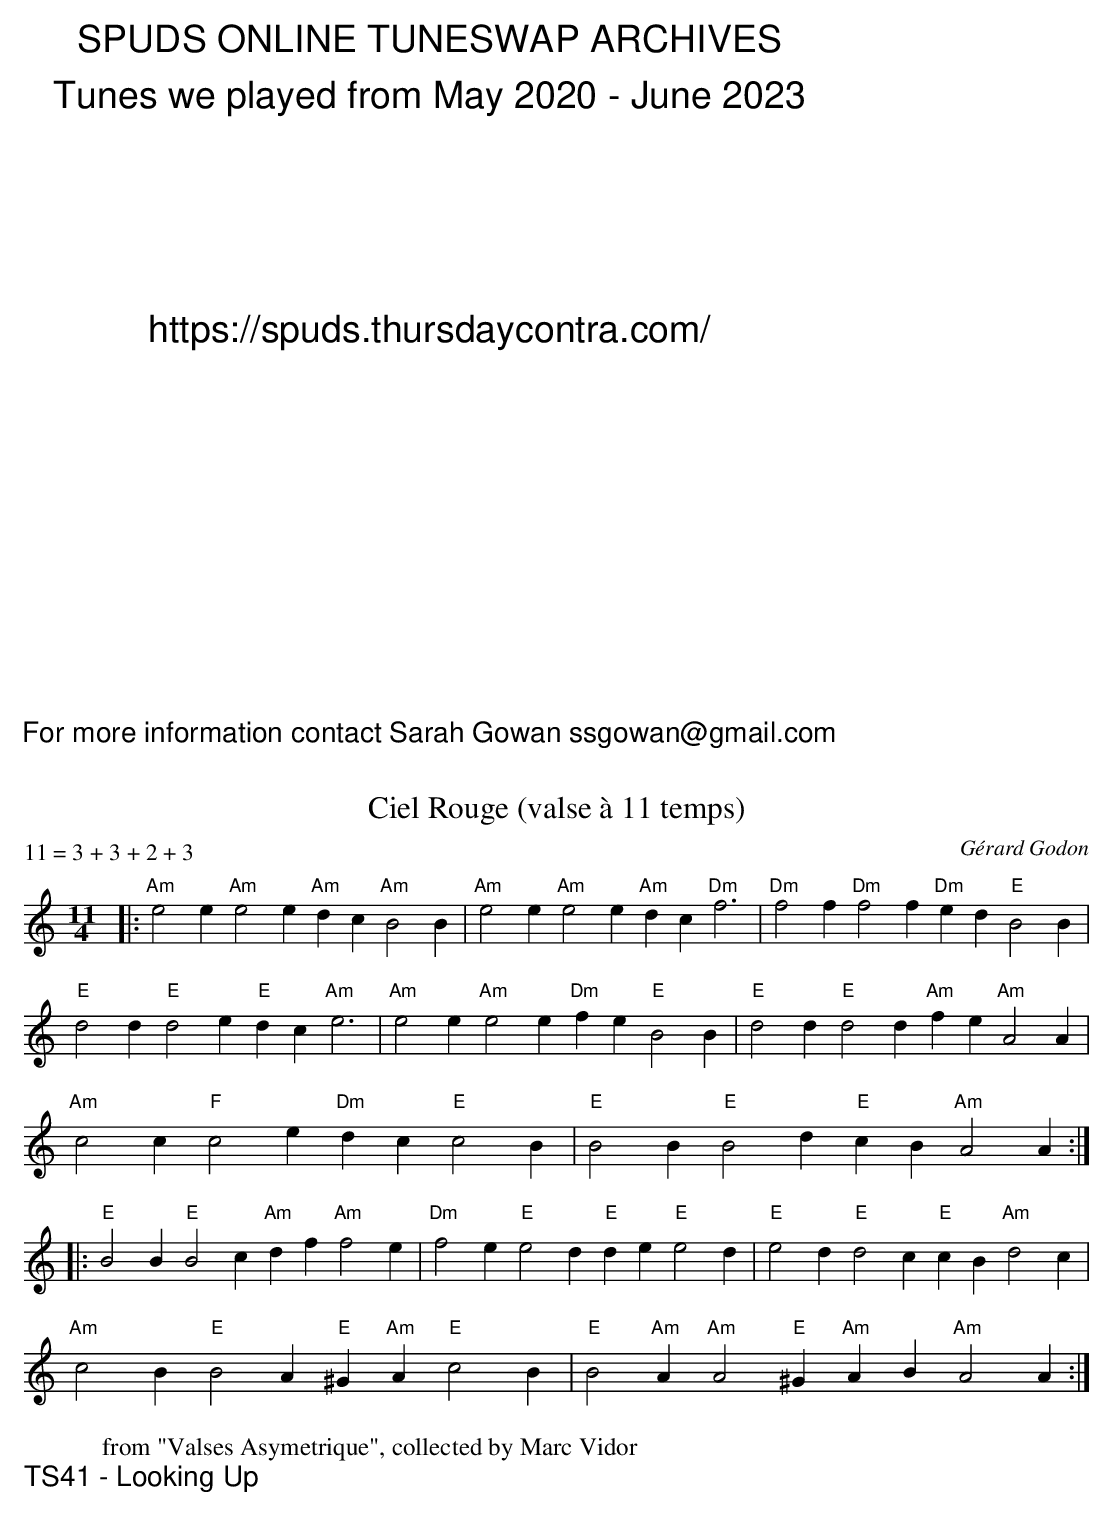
X:1
T:Ciel Rouge (valse \`a 11 temps)
C:G\'erard Godon
M:11/4
P:11 = 3 + 3 + 2 + 3
L:1/4
K:Am
|: "Am"e2e "Am"e2e "Am"dc "Am"B2B | "Am"e2e "Am"e2e "Am"dc "Dm"f3 | "Dm"f2f "Dm"f2f "Dm"ed "E"B2B |
"E"d2d "E"d2e "E"dc "Am"e3 | "Am"e2e "Am"e2e "Dm"fe "E"B2B | "E"d2d "E"d2d "Am"fe "Am"A2A |
"Am"c2c "F"c2e "Dm"dc "E"c2B | "E"B2B "E"B2d "E"cB "Am"A2A :|
|: "E"B2B "E"B2c "Am"df "Am"f2e | "Dm"f2e "E"e2d "E"de "E"e2d | "E"e2d "E"d2c "E"cB "Am"d2c |
"Am"c2B "E"B2A "E"^G"Am"A "E"c2B | "E"B2"Am"A "Am"A2"E"^G "Am"AB "Am"A2A :|
W:from "Valses Asymetrique", collected by Marc Vidor
